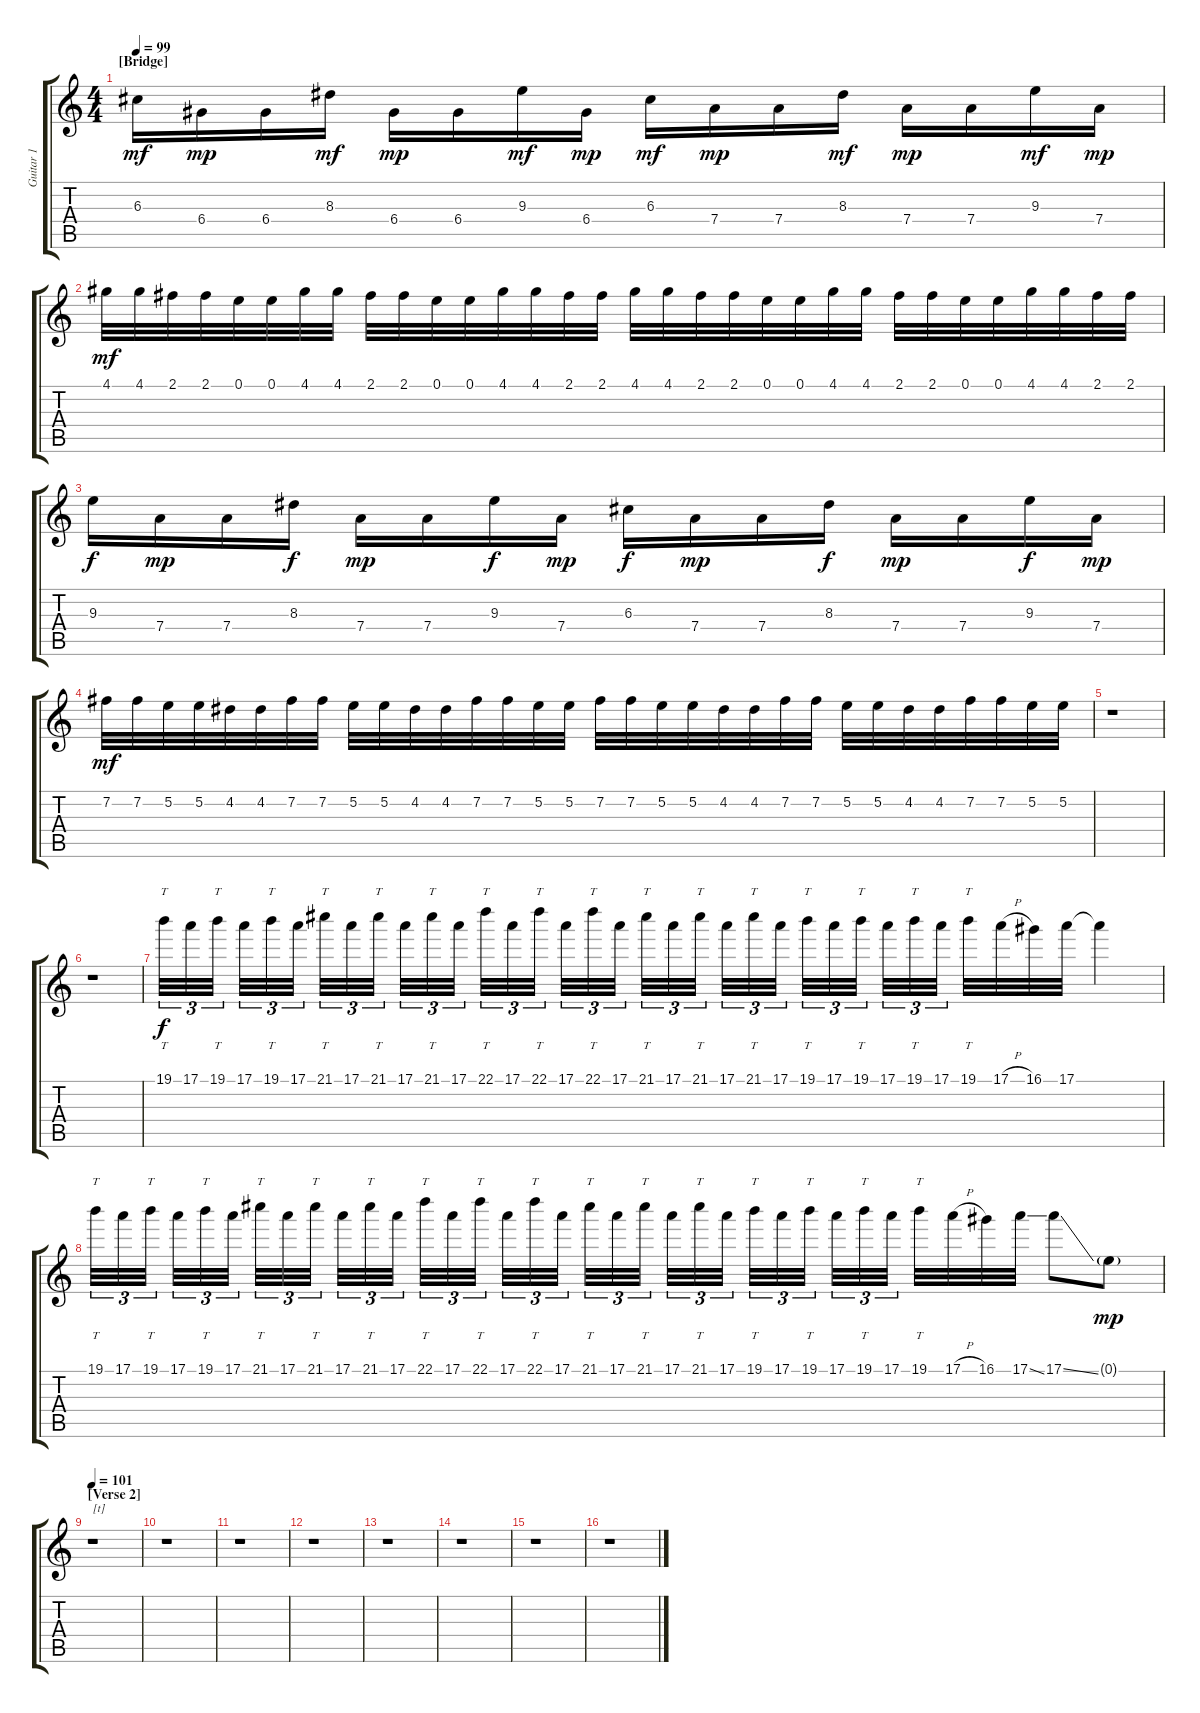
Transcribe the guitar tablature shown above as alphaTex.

\track ("Guitar 1" "Guitar 1") {instrument overdrivenguitar}
\staff {score tabs}
\tuning (E4 B3 G3 D3 A2 E2) {hide}
\ts (4 4)
\section ("" "[Bridge]")
\tempo 99
\clef g2
\ks c
6.3.16{dy mf} 6.4.16{dy mp} 6.4.16 8.3.16{dy mf} 6.4.16{dy mp} 6.4.16 9.3.16{dy mf} 6.4.16{dy mp} 6.3.16{dy mf} 7.4.16{dy mp} 7.4.16 8.3.16{dy mf} 7.4.16{dy mp} 7.4.16 9.3.16{dy mf} 7.4.16{dy mp} |
4.1.32{dy mf} 4.1.32 2.1.32 2.1.32 0.1.32 0.1.32 4.1.32 4.1.32 2.1.32 2.1.32 0.1.32 0.1.32 4.1.32 4.1.32 2.1.32 2.1.32 4.1.32 4.1.32 2.1.32 2.1.32 0.1.32 0.1.32 4.1.32 4.1.32 2.1.32 2.1.32 0.1.32 0.1.32 4.1.32 4.1.32 2.1.32 2.1.32 |
9.3.16{dy f} 7.4.16{dy mp} 7.4.16 8.3.16{dy f} 7.4.16{dy mp} 7.4.16 9.3.16{dy f} 7.4.16{dy mp} 6.3.16{dy f} 7.4.16{dy mp} 7.4.16 8.3.16{dy f} 7.4.16{dy mp} 7.4.16 9.3.16{dy f} 7.4.16{dy mp} |
7.2.32{dy mf} 7.2.32 5.2.32 5.2.32 4.2.32 4.2.32 7.2.32 7.2.32 5.2.32 5.2.32 4.2.32 4.2.32 7.2.32 7.2.32 5.2.32 5.2.32 7.2.32 7.2.32 5.2.32 5.2.32 4.2.32 4.2.32 7.2.32 7.2.32 5.2.32 5.2.32 4.2.32 4.2.32 7.2.32 7.2.32 5.2.32 5.2.32 |
\section ("" "")
r.1 |
r.1 |
19.1.32{tt tu (3 2) dy f} 17.1.32{tu (3 2)} 19.1.32{tt tu (3 2)} 17.1.32{tu (3 2)} 19.1.32{tt tu (3 2)} 17.1.32{tu (3 2)} 21.1.32{tt tu (3 2)} 17.1.32{tu (3 2)} 21.1.32{tt tu (3 2)} 17.1.32{tu (3 2)} 21.1.32{tt tu (3 2)} 17.1.32{tu (3 2)} 22.1.32{tt tu (3 2)} 17.1.32{tu (3 2)} 22.1.32{tt tu (3 2)} 17.1.32{tu (3 2)} 22.1.32{tt tu (3 2)} 17.1.32{tu (3 2)} 21.1.32{tt tu (3 2)} 17.1.32{tu (3 2)} 21.1.32{tt tu (3 2)} 17.1.32{tu (3 2)} 21.1.32{tt tu (3 2)} 17.1.32{tu (3 2)} 19.1.32{tt tu (3 2)} 17.1.32{tu (3 2)} 19.1.32{tt tu (3 2)} 17.1.32{tu (3 2)} 19.1.32{tt tu (3 2)} 17.1.32{tu (3 2)} 19.1.32{tt} 17.1{h}.32 16.1.32 17.1.32 17.1{t}.4 |
19.1.32{tt tu (3 2)} 17.1.32{tu (3 2)} 19.1.32{tt tu (3 2)} 17.1.32{tu (3 2)} 19.1.32{tt tu (3 2)} 17.1.32{tu (3 2)} 21.1.32{tt tu (3 2)} 17.1.32{tu (3 2)} 21.1.32{tt tu (3 2)} 17.1.32{tu (3 2)} 21.1.32{tt tu (3 2)} 17.1.32{tu (3 2)} 22.1.32{tt tu (3 2)} 17.1.32{tu (3 2)} 22.1.32{tt tu (3 2)} 17.1.32{tu (3 2)} 22.1.32{tt tu (3 2)} 17.1.32{tu (3 2)} 21.1.32{tt tu (3 2)} 17.1.32{tu (3 2)} 21.1.32{tt tu (3 2)} 17.1.32{tu (3 2)} 21.1.32{tt tu (3 2)} 17.1.32{tu (3 2)} 19.1.32{tt tu (3 2)} 17.1.32{tu (3 2)} 19.1.32{tt tu (3 2)} 17.1.32{tu (3 2)} 19.1.32{tt tu (3 2)} 17.1.32{tu (3 2)} 19.1.32{tt} 17.1{h}.32 16.1.32 17.1{ss}.32 17.1{ss}.8 0.1{g}.8{dy mp} |
\section ("" "[Verse 2]")
\tempo 101
r.1{txt "[t]"} |
r.1 |
r.1 |
r.1 |
r.1 |
r.1 |
r.1 |
r.1
